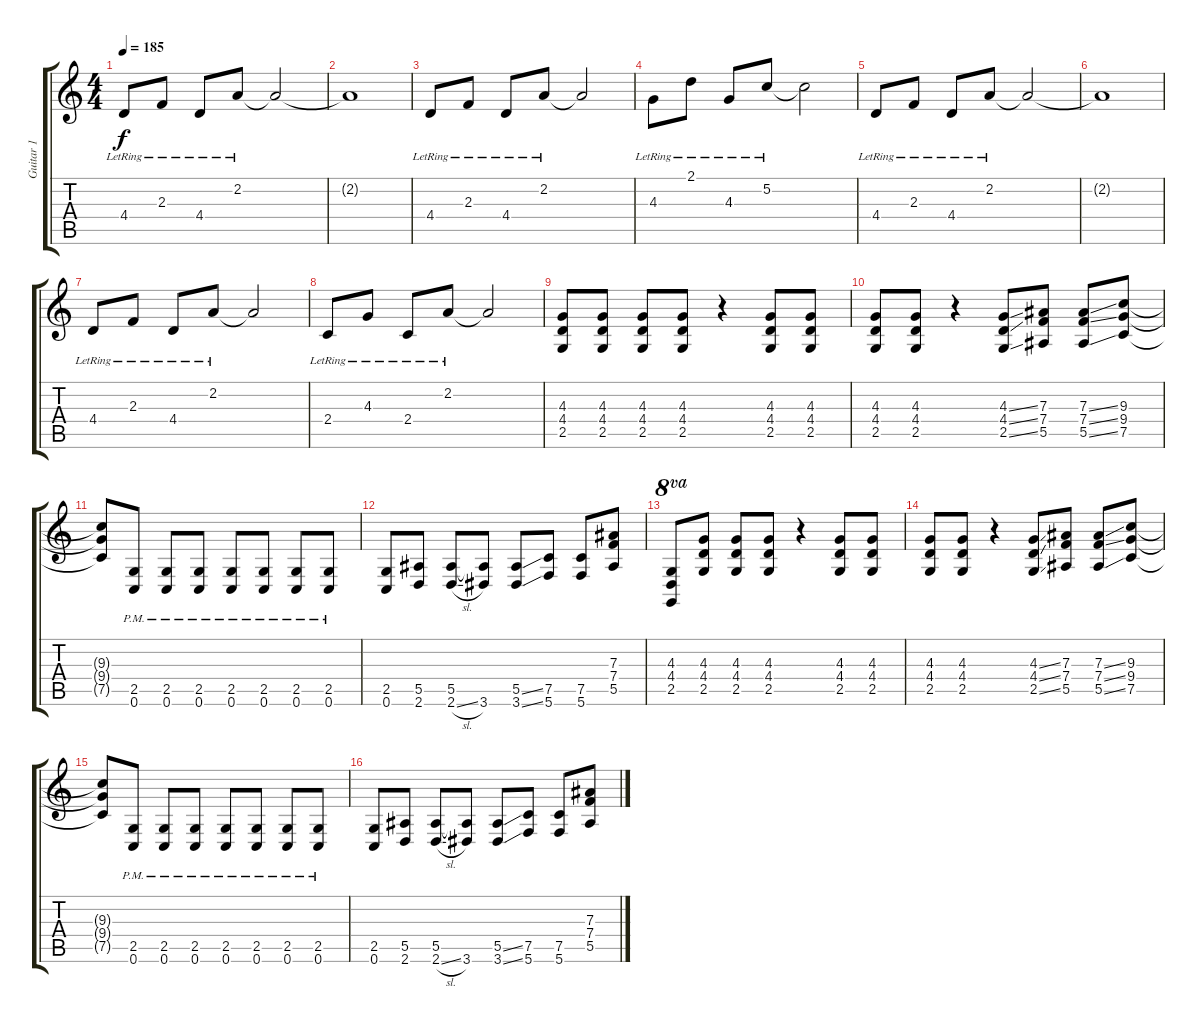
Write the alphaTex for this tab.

\track ("Guitar 1" "Guitar 1") {instrument distortionguitar}
\staff {score tabs}
\tuning (C4 G3 Eb3 Bb2 F2 C2) {hide}
\ts (4 4)
\tempo 185
\clef g2
\ks c
4.4{lr}.8{dy f instrument electricguitarclean} 2.3{lr}.8 4.4{lr}.8 2.2{lr}.8 2.2{t}.2 |
2.2{t}.1 |
4.4{lr}.8 2.3{lr}.8 4.4{lr}.8 2.2{lr}.8 2.2{t}.2 |
4.3{lr}.8 2.1{lr}.8 4.3{lr}.8 5.2{lr}.8 5.2{t}.2 |
4.4{lr}.8 2.3{lr}.8 4.4{lr}.8 2.2{lr}.8 2.2{t}.2 |
2.2{t}.1 |
4.4{lr}.8 2.3{lr}.8 4.4{lr}.8 2.2{lr}.8 2.2{t}.2 |
2.4{lr}.8 4.3{lr}.8 2.4{lr}.8 2.2{lr}.8 2.2{t}.2 |
(4.3 4.4 2.5).8{instrument distortionguitar} (4.3 4.4 2.5).8 (4.3 4.4 2.5).8 (4.3 4.4 2.5).8 r.4 (4.3 4.4 2.5).8 (4.3 4.4 2.5).8 |
(4.3 4.4 2.5).8 (4.3 4.4 2.5).8 r.4 (4.3{ss} 4.4{ss} 2.5{ss}).8 (7.3 7.4 5.5).8 (7.3{ss} 7.4{ss} 5.5{ss}).8 (9.3 9.4 7.5).8 |
(9.3{t} 9.4{t} 7.5{t}).8 (2.5{pm} 0.6{pm}).8 (2.5{pm} 0.6{pm}).8 (2.5{pm} 0.6{pm}).8 (2.5{pm} 0.6{pm}).8 (2.5{pm} 0.6{pm}).8 (2.5{pm} 0.6{pm}).8 (2.5{pm} 0.6{pm}).8 |
(2.5 0.6).8 (5.5 2.6).8 (5.5 2.6{sl}).8 (5.5{t} 3.6).8 (5.5{ss} 3.6{ss}).8 (7.5 5.6).8 (7.5 5.6).8 (7.3 7.4 5.5).8 |
(4.3 4.4 2.5).8{ot 8va} (4.3 4.4 2.5).8 (4.3 4.4 2.5).8 (4.3 4.4 2.5).8 r.4 (4.3 4.4 2.5).8 (4.3 4.4 2.5).8 |
(4.3 4.4 2.5).8 (4.3 4.4 2.5).8 r.4 (4.3{ss} 4.4{ss} 2.5{ss}).8 (7.3 7.4 5.5).8 (7.3{ss} 7.4{ss} 5.5{ss}).8 (9.3 9.4 7.5).8 |
(9.3{t} 9.4{t} 7.5{t}).8 (2.5{pm} 0.6{pm}).8 (2.5{pm} 0.6{pm}).8 (2.5{pm} 0.6{pm}).8 (2.5{pm} 0.6{pm}).8 (2.5{pm} 0.6{pm}).8 (2.5{pm} 0.6{pm}).8 (2.5{pm} 0.6{pm}).8 |
(2.5 0.6).8 (5.5 2.6).8 (5.5 2.6{sl}).8 (5.5{t} 3.6).8 (5.5{ss} 3.6{ss}).8 (7.5 5.6).8 (7.5 5.6).8 (7.3 7.4 5.5).8
